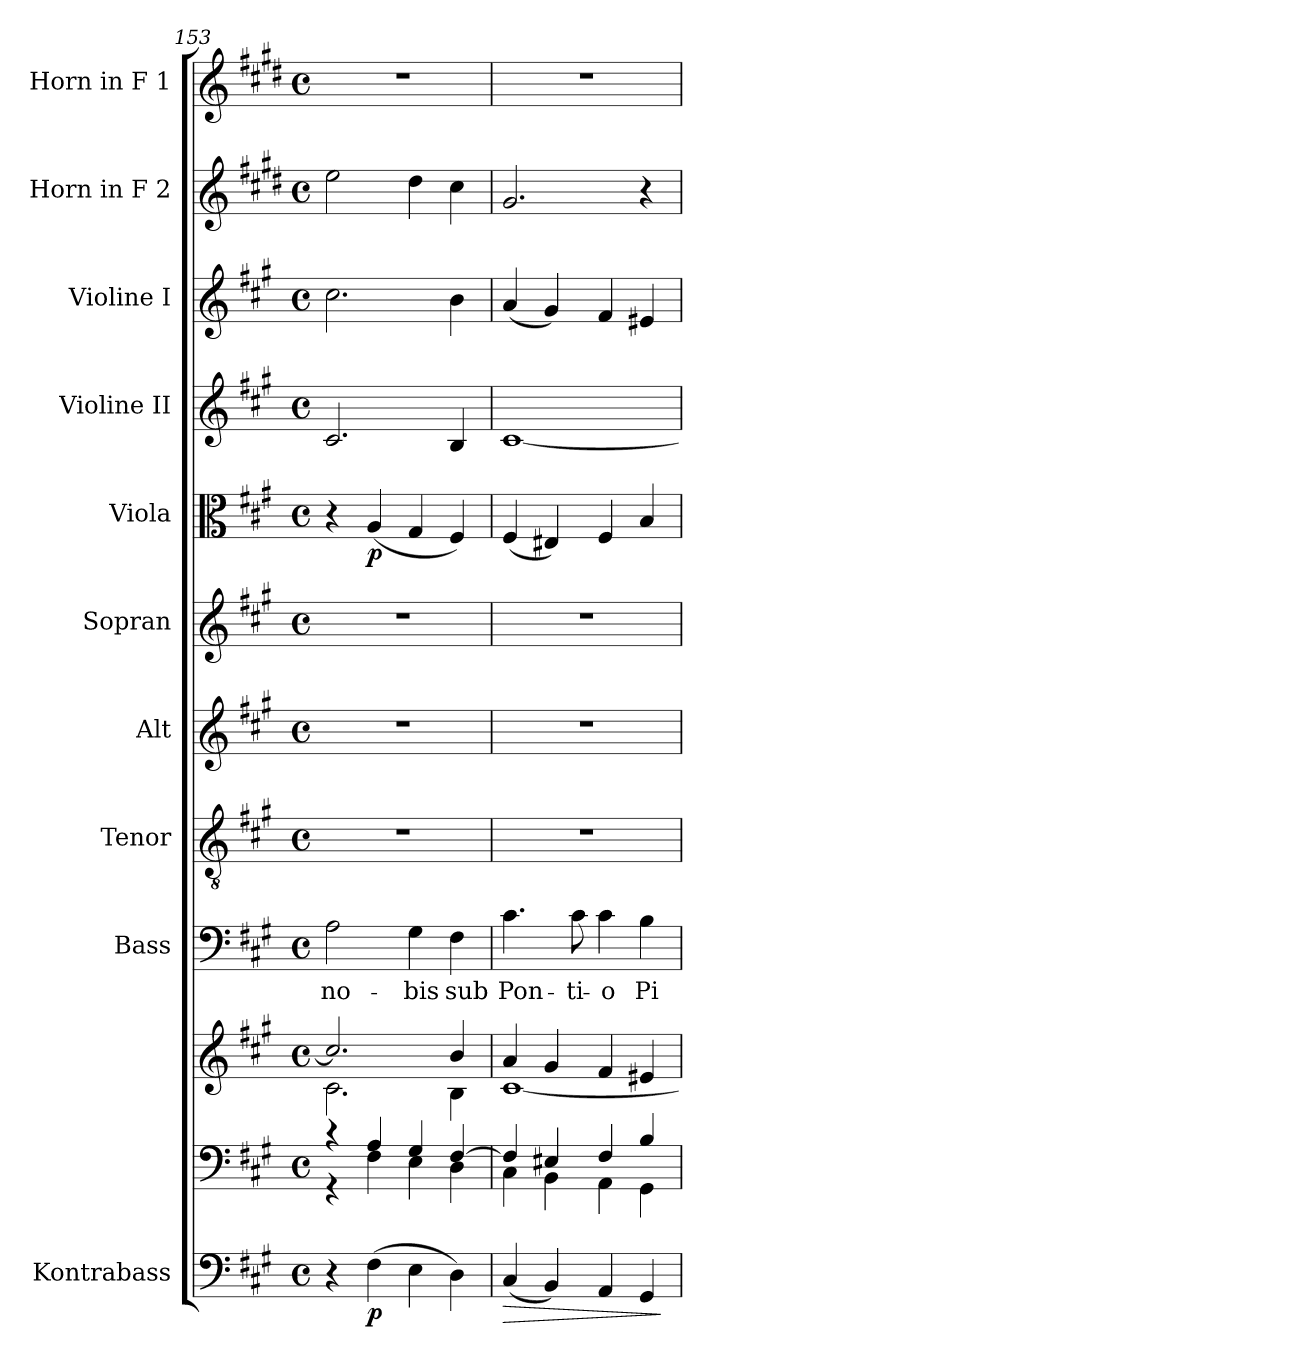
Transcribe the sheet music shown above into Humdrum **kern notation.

**kern	**dynam	**kern	**kern	**kern	**text	**kern	**kern	**kern	**kern	**dynam	**kern	**kern	**kern	**kern
*part11	*part11	*part10	*part10	*part9	*part9	*part8	*part7	*part6	*part5	*part5	*part4	*part3	*part2	*part1
*staff12	*staff12	*staff11	*staff10	*staff9	*staff9	*staff8	*staff7	*staff6	*staff5	*staff5	*staff4	*staff3	*staff2	*staff1
*I"Kontrabass	*	*	*	*I"Bass	*	*I"Tenor	*I"Alt	*I"Sopran	*I"Viola	*	*I"Violine II	*I"Violine I	*I"Horn in F 2	*I"Horn in F 1
*I'Kb.	*	*	*	*I'B.	*	*I'T.	*I'A.	*I'S.	*I'Vla.	*	*I'Vl. II	*I'Vl. I	*	*
*clefF4	*	*clefF4	*clefG2	*clefF4	*	*clefGv2	*clefG2	*clefG2	*clefC3	*	*clefG2	*clefG2	*clefG2	*clefG2
*ITrd7c12	*	*	*	*	*	*	*	*	*	*	*	*	*ITrd4c7	*ITrd4c7
*k[f#c#g#]	*	*k[f#c#g#]	*k[f#c#g#]	*k[f#c#g#]	*	*k[f#c#g#]	*k[f#c#g#]	*k[f#c#g#]	*k[f#c#g#]	*	*k[f#c#g#]	*k[f#c#g#]	*k[f#c#g#]	*k[f#c#g#]
*A:	*	*A:	*A:	*A:	*	*A:	*A:	*A:	*A:	*	*A:	*A:	*A:	*A:
*M4/4	*	*M4/4	*M4/4	*M4/4	*	*M4/4	*M4/4	*M4/4	*M4/4	*	*M4/4	*M4/4	*M4/4	*M4/4
*met(c)	*	*met(c)	*met(c)	*met(c)	*	*met(c)	*met(c)	*met(c)	*met(c)	*	*met(c)	*met(c)	*met(c)	*met(c)
=153	=153	=153	=153	=153	=153	=153	=153	=153	=153	=153	=153	=153	=153	=153
*	*	*^	*^	*	*	*	*	*	*	*	*	*	*	*
!	!	!	!	!	!	!	!LO:LY:b	!	!	!	!	!	!	!	!	!
4r	.	4r	4r	2.cc#/]	2.c#\	2A\	no-	1r	1r	1r	4r	.	2.c#/	2.cc#\	2a\	1r
!	!LO:DY:b	!	!	!	!	!	!	!	!	!	!	!LO:DY:b	!	!	!	!
(>4FF#\	p	4A/	4F#\	.	.	.	.	.	.	.	(<4A/	p	.	.	.	.
!	!	!	!	!	!	!	!LO:LY:b	!	!	!	!	!	!	!	!	!
4EE\	.	4G#/	4E\	.	.	4G#\	-bis	.	.	.	4G#/	.	.	.	4g#\	.
!	!	!	!	!	!	!	!LO:LY:b	!	!	!	!	!	!	!	!	!
4DD\)	.	[>4F#/	4D\	4b/	4B\	4F#\	sub	.	.	.	4F#/)	.	4B/	4b\	4f#\	.
=154	=154	=154	=154	=154	=154	=154	=154	=154	=154	=154	=154	=154	=154	=154	=154	=154
!	!LO:HP:b	!	!	!	!	!	!LO:LY:b	!	!	!	!	!	!	!	!	!
(<4CC#/	>	4F#/]	4C#\	4a/	[<1c#	4.c#\	Pon-	1r	1r	1r	(<4F#/	.	[1c#	(<4a/	2.c#/	1r
4BBB/)	.	4E#X/	4BB\	4g#/	.	.	.	.	.	.	4E#X/)	.	.	4g#/)	.	.
!	!	!	!	!	!	!	!LO:LY:b	!	!	!	!	!	!	!	!	!
.	.	.	.	.	.	8c#\	-ti-	.	.	.	.	.	.	.	.	.
!	!	!	!	!	!	!	!LO:LY:b	!	!	!	!	!	!	!	!	!
4AAA/	.	4F#/	4AA\	4f#/	.	4c#\	-o	.	.	.	4F#/	.	.	4f#/	.	.
!	!	!	!	!	!	!	!LO:LY:b	!	!	!	!	!	!	!	!	!
4GGG#/	.	4B/	4GG#\	4e#X/	.	4B\	Pi-	.	.	.	4B/	.	.	4e#X/	4r	.
*	*	*v	*v	*	*	*	*	*	*	*	*	*	*	*	*	*
*	*	*	*v	*v	*	*	*	*	*	*	*	*	*	*	*
.	]	.	.	.	.	.	.	.	.	.	.	.	.	.
=	=	=	=	=	=	=	=	=	=	=	=	=	=	=
*-	*-	*-	*-	*-	*-	*-	*-	*-	*-	*-	*-	*-	*-	*-
